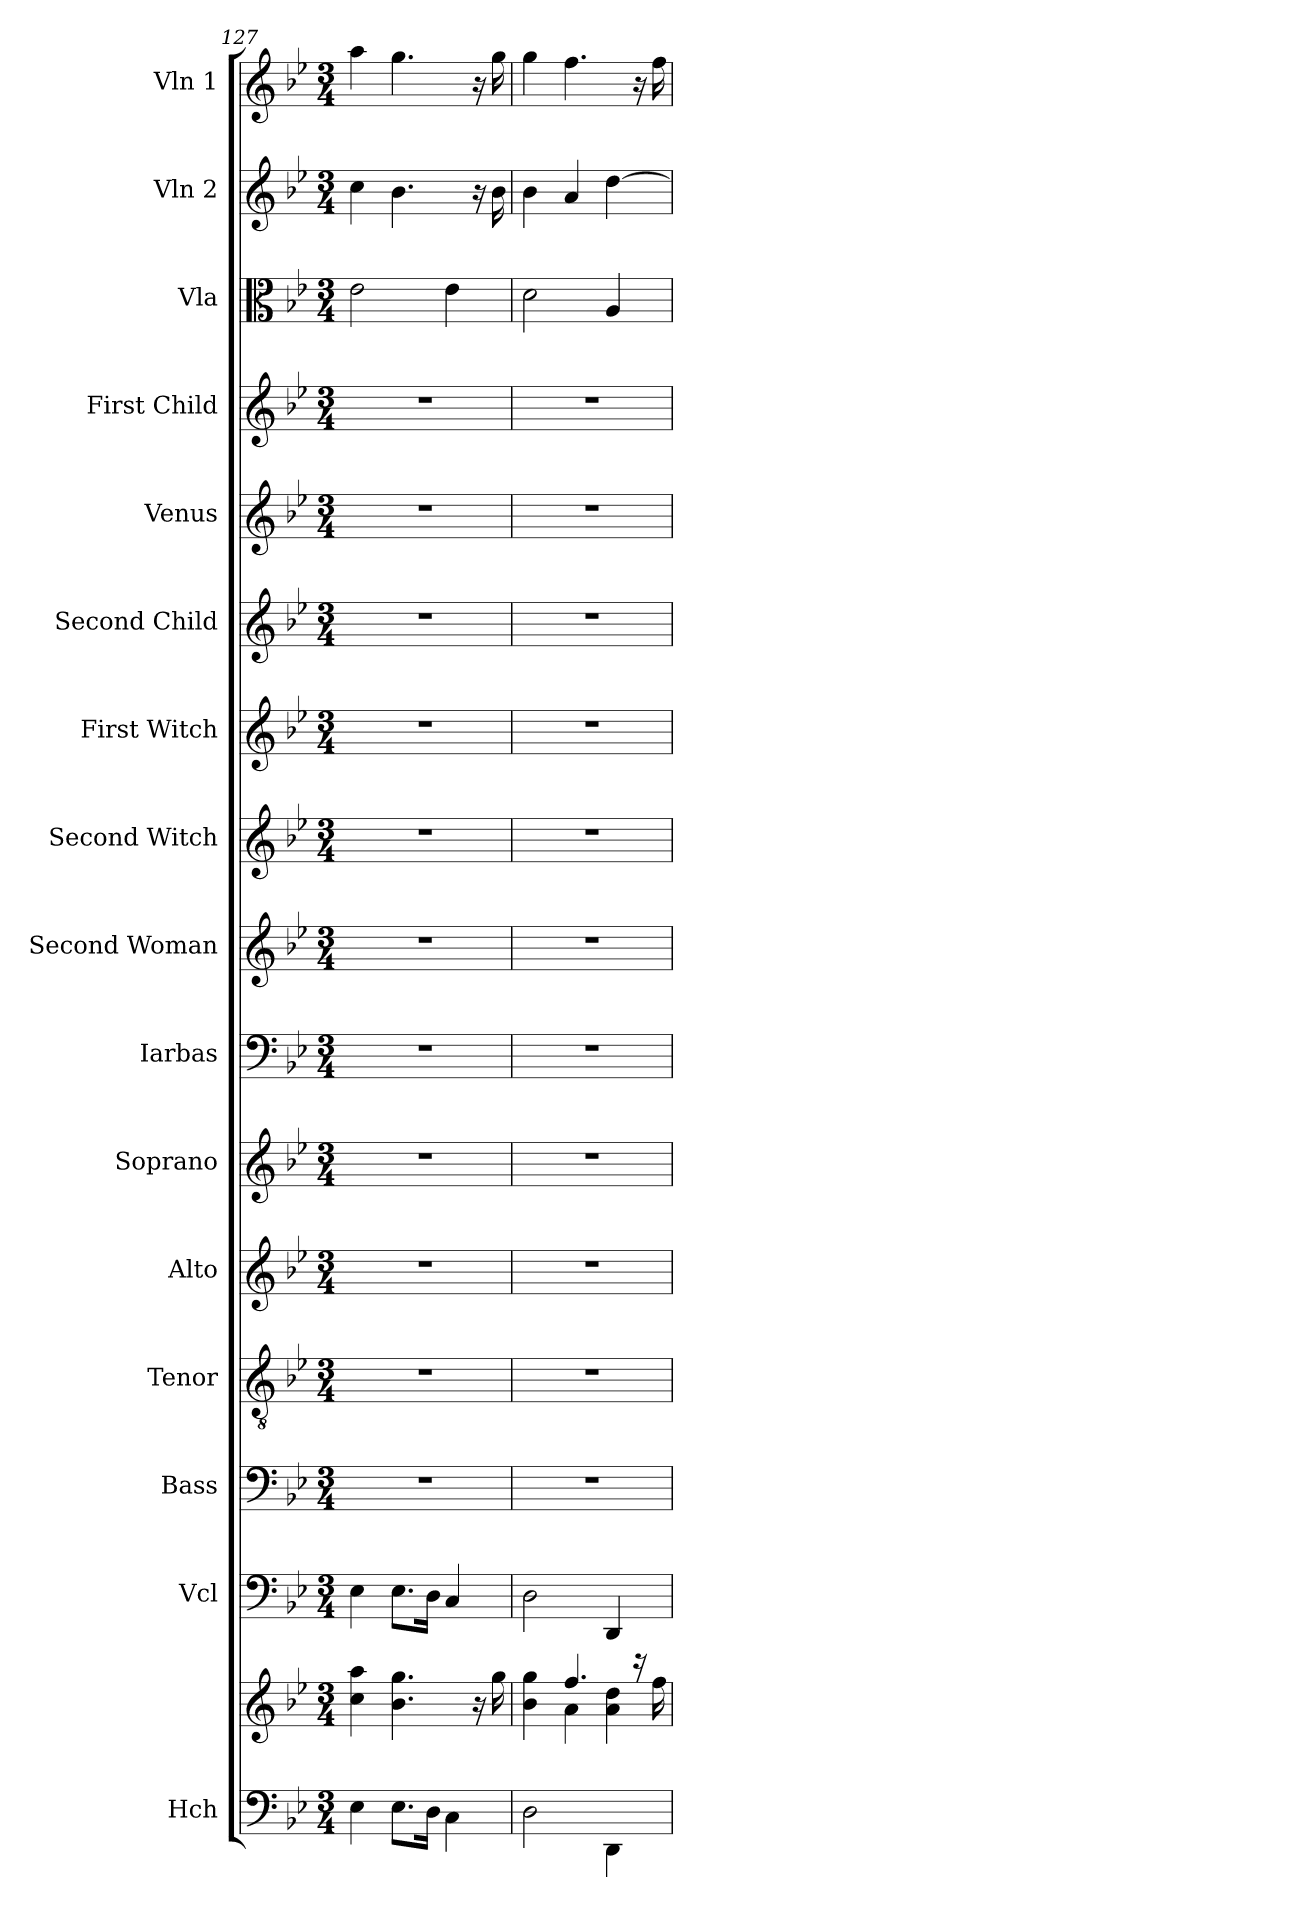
**kern	**kern	**kern	**kern	**kern	**kern	**kern	**kern	**kern	**kern	**kern	**kern	**kern	**kern	**kern	**kern	**kern
*part16	*part16	*part15	*part14	*part13	*part12	*part11	*part10	*part9	*part8	*part7	*part6	*part5	*part4	*part3	*part2	*part1
*staff17	*staff16	*staff15	*staff14	*staff13	*staff12	*staff11	*staff10	*staff9	*staff8	*staff7	*staff6	*staff5	*staff4	*staff3	*staff2	*staff1
*I"Hch	*	*I"Vcl	*I"Bass	*I"Tenor	*I"Alto	*I"Soprano	*I"Iarbas	*I"Second Woman	*I"Second Witch	*I"First Witch	*I"Second Child	*I"Venus	*I"First Child	*I"Vla	*I"Vln 2	*I"Vln 1
*I'Hch.	*	*I'Vc.	*I'B.	*I'T.	*I'A.	*I'S.	*I'I.	*I'2W	*I'W2.	*I'W1	*I'C2.	*I'V.	*I'C1	*I'Vla.	*I'Vln.	*I'Vln.
*clefF4	*clefG2	*clefF4	*clefF4	*clefGv2	*clefG2	*clefG2	*clefF4	*clefG2	*clefG2	*clefG2	*clefG2	*clefG2	*clefG2	*clefC3	*clefG2	*clefG2
*k[b-e-]	*k[b-e-]	*k[b-e-]	*k[b-e-]	*k[b-e-]	*k[b-e-]	*k[b-e-]	*k[b-e-]	*k[b-e-]	*k[b-e-]	*k[b-e-]	*k[b-e-]	*k[b-e-]	*k[b-e-]	*k[b-e-]	*k[b-e-]	*k[b-e-]
*M3/4	*M3/4	*M3/4	*M3/4	*M3/4	*M3/4	*M3/4	*M3/4	*M3/4	*M3/4	*M3/4	*M3/4	*M3/4	*M3/4	*M3/4	*M3/4	*M3/4
=127	=127	=127	=127	=127	=127	=127	=127	=127	=127	=127	=127	=127	=127	=127	=127	=127
4E-\	4cc\ 4aa\	4E-\	2.r	2.r	2.r	2.r	2.r	2.r	2.r	2.r	2.r	2.r	2.r	2e-\	4cc\	4aa\
8.E-\L	4.b-\ 4.gg\	8.E-\L	.	.	.	.	.	.	.	.	.	.	.	.	4.b-\	4.gg\
16D\Jk	.	16D\Jk	.	.	.	.	.	.	.	.	.	.	.	.	.	.
4C\	.	4C/	.	.	.	.	.	.	.	.	.	.	.	4e-\	.	.
.	16r	.	.	.	.	.	.	.	.	.	.	.	.	.	16r	16r
.	16gg\	.	.	.	.	.	.	.	.	.	.	.	.	.	16b-\	16gg\
=128	=128	=128	=128	=128	=128	=128	=128	=128	=128	=128	=128	=128	=128	=128	=128	=128
*	*^	*	*	*	*	*	*	*	*	*	*	*	*	*	*	*
2D\	4b-\ 4gg\	4ryy	2D\	2.r	2.r	2.r	2.r	2.r	2.r	2.r	2.r	2.r	2.r	2.r	2d\	4b-\	4gg\
.	4.ff/	4a\	.	.	.	.	.	.	.	.	.	.	.	.	.	4a/	4.ff\
4DD\	.	4a\ 4dd\	4DD/	.	.	.	.	.	.	.	.	.	.	.	4A/	[4dd\	.
.	16r	.	.	.	.	.	.	.	.	.	.	.	.	.	.	.	16r
.	16ff\	.	.	.	.	.	.	.	.	.	.	.	.	.	.	.	16ff\
*	*v	*v	*	*	*	*	*	*	*	*	*	*	*	*	*	*	*
=	=	=	=	=	=	=	=	=	=	=	=	=	=	=	=	=
*-	*-	*-	*-	*-	*-	*-	*-	*-	*-	*-	*-	*-	*-	*-	*-	*-
